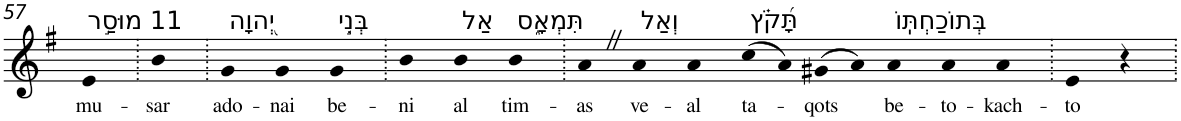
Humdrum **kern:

**kern	**text
*part1	*part1
*staff1	*staff1
*I"Piano	*
*I'Pno	*
!!LO:PB:g=z
*clefG2	*
*k[f#]	*
*G:	*
=57	=57
!LO:TX:a:t=11 מוּסַ֣ר	!
!	!LO:LY:b
4e	mu-
=58.	=58.
!	!LO:LY:b
4b	-sar
=59.	=59.
!LO:TX:a:t=יְ֭הוָה	!
!	!LO:LY:b
4g	ado-
!	!LO:LY:b
4g	-nai
!LO:TX:a:t=בְּנִ֣י	!
!	!LO:LY:b
4g	be-
=60.	=60.
!	!LO:LY:b
4b	-ni
!LO:TX:a:t=אַל	!
!	!LO:LY:b
4b	al
!LO:TX:a:t=תִּמְאָ֑ס	!
!	!LO:LY:b
4b	tim-
=61.	=61.
!	!LO:LY:b
4aZ	-as
!LO:TX:a:t=וְאַל	!
!	!LO:LY:b
4a	ve-
!	!LO:LY:b
4a	-al
!LO:TX:a:t=תָּ֝קֹ֗ץ	!
!	!LO:LY:b
(>8cc	ta-
8a)	.
!	!LO:LY:b
(>8g#X	-qots
8a)	.
!LO:TX:a:t=בְּתוֹכַחְתּֽוֹ	!
!	!LO:LY:b
4a	be-
!	!LO:LY:b
4a	-to-
!	!LO:LY:b
4a	-kach-
=62.	=62.
!	!LO:LY:b
4e	-to
4r	.
=.	=.
*-	*-
